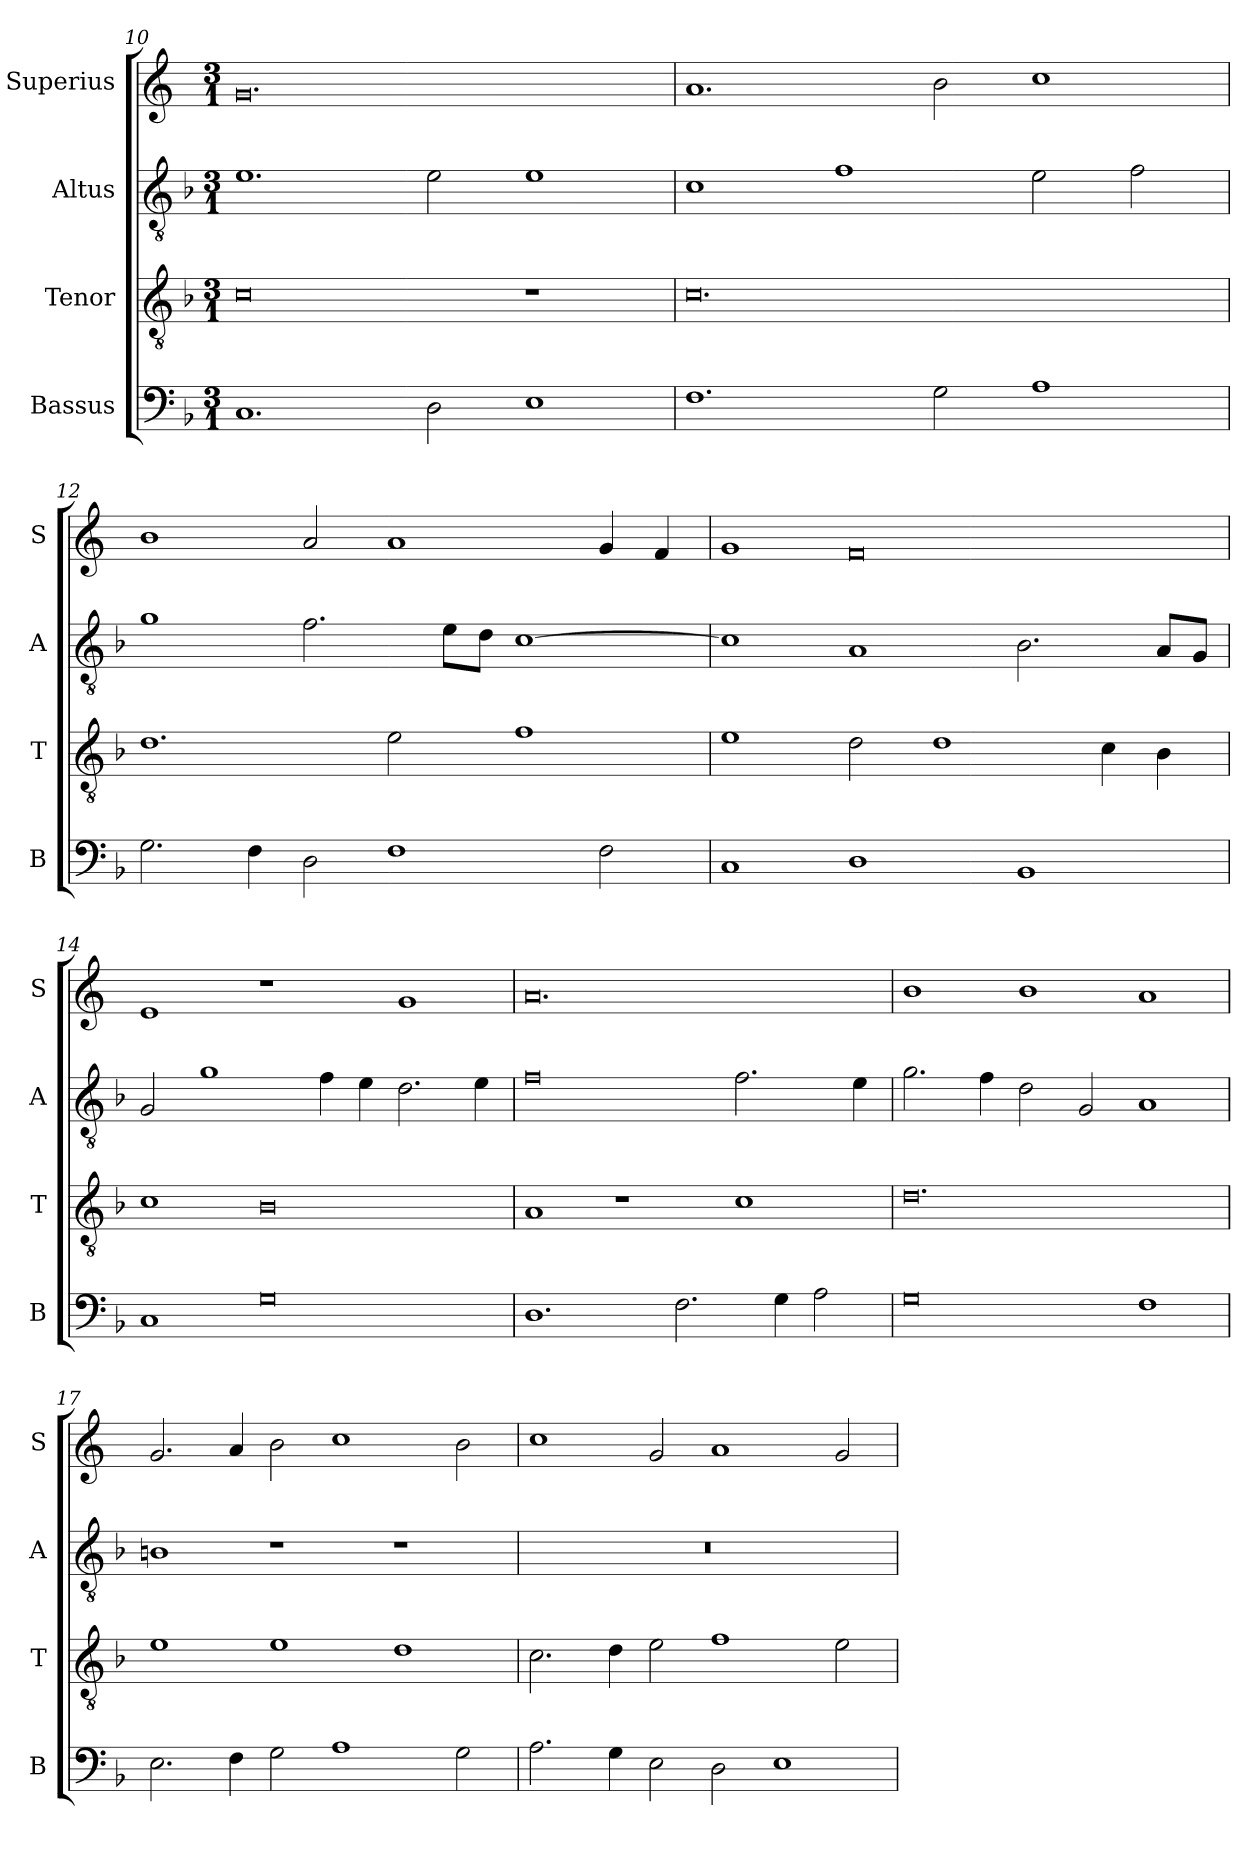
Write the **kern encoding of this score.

**kern	**kern	**kern	**kern
*part4	*part3	*part2	*part1
*staff4	*staff3	*staff2	*staff1
*I"Bassus	*I"Tenor	*I"Altus	*I"Superius
*I'B	*I'T	*I'A	*I'S
*clefF4	*clefGv2	*clefGv2	*clefG2
*k[b-]	*k[b-]	*k[b-]	*k[]
*M3/1	*M3/1	*M3/1	*M3/1
=10	=10	=10	=10
1.C	0c	1.e	0.g
2D\	.	2e\	.
1E	1r	1e	.
=11	=11	=11	=11
1.F	0.c	1c	1.a
.	.	1f	.
2G\	.	.	2b\
1A	.	2e\	1cc
.	.	2f\	.
=12	=12	=12	=12
2.G\	1.d	1g	1b
4F\	.	.	.
2D\	.	2.f\	2a/
1F	2e\	.	1a
.	.	8e\L	.
.	.	8d\J	.
.	1f	[1c	.
2F\	.	.	4g/
.	.	.	4f/
=13	=13	=13	=13
1C	1e	1c]	1g
1D	2d\	1A	0f
.	1d	.	.
1BB-	.	2.B-\	.
.	4c\	.	.
.	4B-\	8A/L	.
.	.	8G/J	.
=14	=14	=14	=14
1C	1c	2G/	1e
.	.	1g	.
0G	0B-	.	1r
.	.	4f\	.
.	.	4e\	.
.	.	2.d\	1g
.	.	4e\	.
=15	=15	=15	=15
1.D	1A	0f	0.a
.	1r	.	.
2.F\	.	.	.
.	1c	2.f\	.
4G\	.	.	.
2A\	.	.	.
.	.	4e\	.
=16	=16	=16	=16
0G	0.d	2.g\	1b
.	.	4f\	.
.	.	2d\	1b
.	.	2G/	.
1F	.	1A	1a
=17	=17	=17	=17
2.E\	1e	1Bn	2.g/
4F\	.	.	4a/
2G\	1e	1r	2b\
1A	.	.	1cc
.	1d	1r	.
2G\	.	.	2b\
=18	=18	=18	=18
2.A\	2.c\	0.r	1cc
4G\	4d\	.	.
2E\	2e\	.	2g/
2D\	1f	.	1a
1E	.	.	.
.	2e\	.	2g/
=	=	=	=
*-	*-	*-	*-
